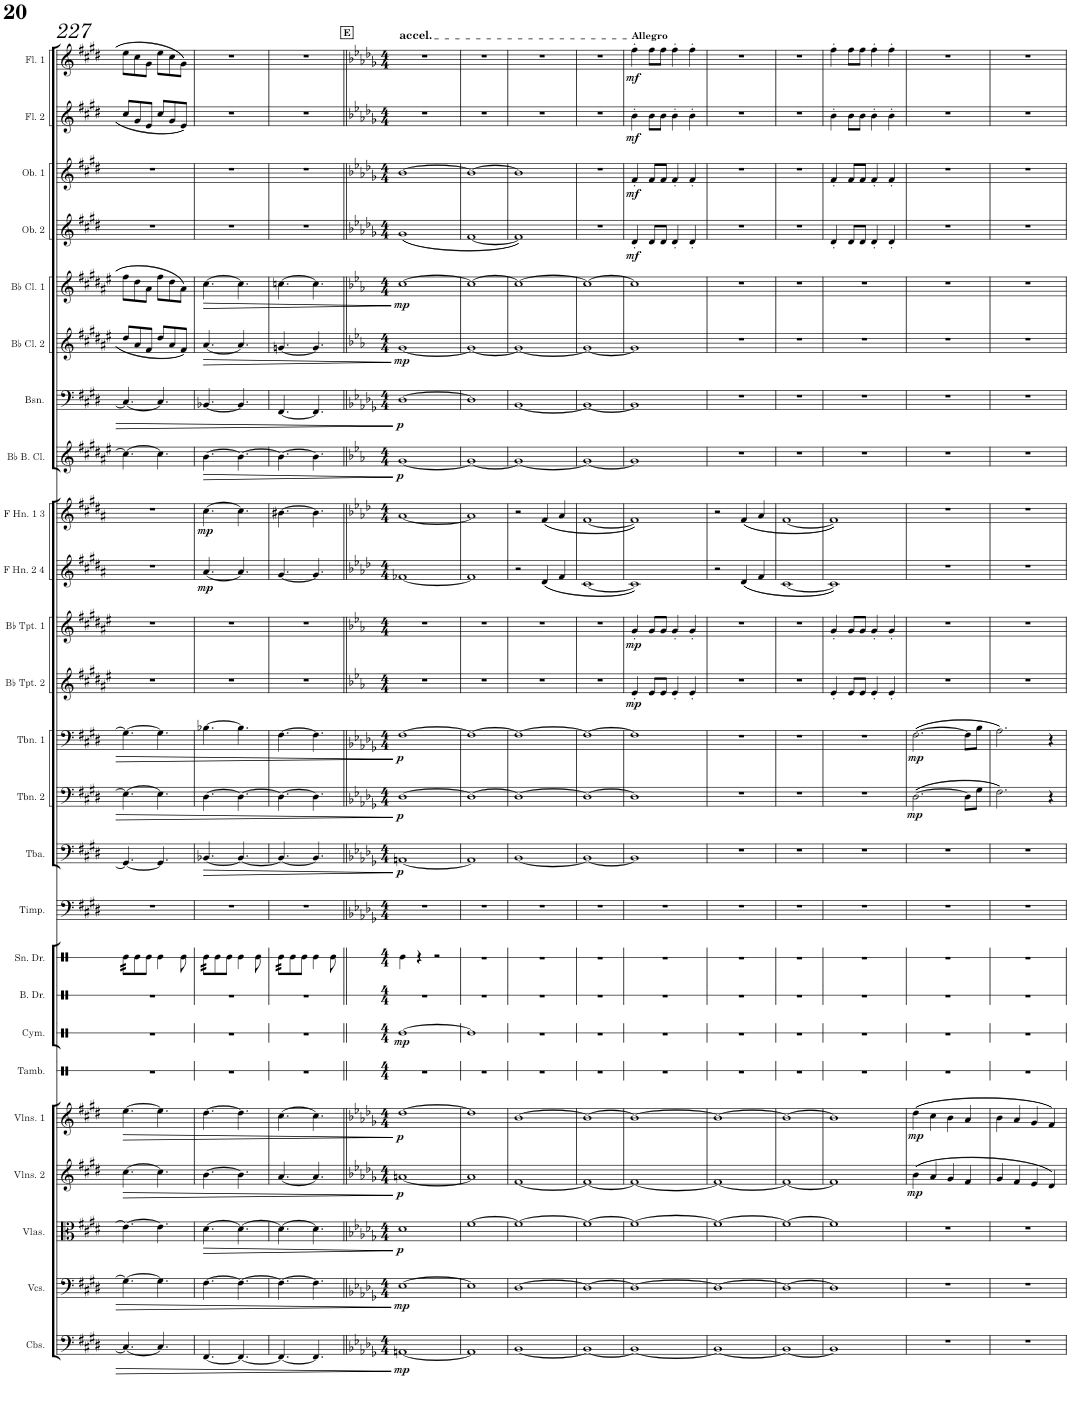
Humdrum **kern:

**kern	**dynam	**kern	**dynam	**kern	**dynam	**kern	**dynam	**kern	**dynam	**kern	**kern	**dynam	**kern	**kern	**kern	**kern	**dynam	**kern	**dynam	**kern	**dynam	**kern	**dynam	**kern	**dynam	**kern	**dynam	**kern	**dynam	**kern	**dynam	**kern	**dynam	**kern	**dynam	**kern	**dynam	**kern	**dynam	**kern	**dynam	**kern	**dynam	**kern	**dynam
*part25	*part25	*part24	*part24	*part23	*part23	*part22	*part22	*part21	*part21	*part20	*part19	*part19	*part18	*part17	*part16	*part15	*part15	*part14	*part14	*part13	*part13	*part12	*part12	*part11	*part11	*part10	*part10	*part9	*part9	*part8	*part8	*part7	*part7	*part6	*part6	*part5	*part5	*part4	*part4	*part3	*part3	*part2	*part2	*part1	*part1
*staff25	*staff25	*staff24	*staff24	*staff23	*staff23	*staff22	*staff22	*staff21	*staff21	*staff20	*staff19	*staff19	*staff18	*staff17	*staff16	*staff15	*staff15	*staff14	*staff14	*staff13	*staff13	*staff12	*staff12	*staff11	*staff11	*staff10	*staff10	*staff9	*staff9	*staff8	*staff8	*staff7	*staff7	*staff6	*staff6	*staff5	*staff5	*staff4	*staff4	*staff3	*staff3	*staff2	*staff2	*staff1	*staff1
*I"Contrabasses	*	*I"Violoncellos	*	*I"Violas	*	*I"Violins 2	*	*I"Violins 1	*	*I"Tambourine	*I"Cymbal	*	*I"Bass Drum	*I"Snare Drum	*I"Timpani	*I"Tuba	*	*I"Trombone 2	*	*I"Trombone 1	*	*I"Bb Trumpet 2	*	*I"Bb Trumpet 1	*	*I"F Horn 2 &amp; 4	*	*I"F Horn 1 &amp; 3	*	*I"Bb Bass Clarinet	*	*I"Bassoon	*	*I"Bb Clarinet 2	*	*I"Bb Clarinet 1	*	*I"Oboe 2	*	*I"Oboe 1	*	*I"Flute 2	*	*I"Flute 1	*
*I'Cbs.	*	*I'Vcs.	*	*I'Vlas.	*	*I'Vlns. 2	*	*I'Vlns. 1	*	*I'Tamb.	*I'Cym.	*	*I'B. Dr.	*I'Sn. Dr.	*I'Timp.	*I'Tba.	*	*I'Tbn. 2	*	*I'Tbn. 1	*	*I'Bb Tpt. 2	*	*I'Bb Tpt. 1	*	*I'F Hn. 2 4	*	*I'F Hn. 1 3	*	*I'Bb B. Cl.	*	*I'Bsn.	*	*I'Bb Cl. 2	*	*I'Bb Cl. 1	*	*I'Ob. 2	*	*I'Ob. 1	*	*I'Fl. 2	*	*I'Fl. 1	*
!!LO:PB:g=z
*clefF4	*	*clefF4	*	*clefC3	*	*clefG2	*	*clefG2	*	*clefX	*clefX	*	*clefX	*clefX	*clefF4	*clefF4	*	*clefF4	*	*clefF4	*	*clefG2	*	*clefG2	*	*clefG2	*	*clefG2	*	*clefG2	*	*clefF4	*	*clefG2	*	*clefG2	*	*clefG2	*	*clefG2	*	*clefG2	*	*clefG2	*
*Trd7c12	*	*	*	*	*	*	*	*	*	*	*	*	*	*	*	*	*	*	*	*	*	*Trd1c2	*	*Trd1c2	*	*Trd4c7	*	*Trd4c7	*	*Trd8c14	*	*	*	*Trd1c2	*	*Trd1c2	*	*	*	*	*	*	*	*	*
*k[f#c#g#d#]	*	*k[f#c#g#d#]	*	*k[f#c#g#d#]	*	*k[f#c#g#d#]	*	*k[f#c#g#d#]	*	*k[]	*k[]	*	*k[]	*k[]	*k[f#c#g#d#]	*k[f#c#g#d#]	*	*k[f#c#g#d#]	*	*k[f#c#g#d#]	*	*k[f#c#g#d#a#e#]	*	*k[f#c#g#d#a#e#]	*	*k[f#c#g#d#a#]	*	*k[f#c#g#d#a#]	*	*k[f#c#g#d#a#e#]	*	*k[f#c#g#d#]	*	*k[f#c#g#d#a#e#]	*	*k[f#c#g#d#a#e#]	*	*k[f#c#g#d#]	*	*k[f#c#g#d#]	*	*k[f#c#g#d#]	*	*k[f#c#g#d#]	*
*M6/8	*	*M6/8	*	*M6/8	*	*M6/8	*	*M6/8	*	*M6/8	*M6/8	*	*M6/8	*M6/8	*M6/8	*M6/8	*	*M6/8	*	*M6/8	*	*M6/8	*	*M6/8	*	*M6/8	*	*M6/8	*	*M6/8	*	*M6/8	*	*M6/8	*	*M6/8	*	*M6/8	*	*M6/8	*	*M6/8	*	*M6/8	*
=227	=227	=227	=227	=227	=227	=227	=227	=227	=227	=227	=227	=227	=227	=227	=227	=227	=227	=227	=227	=227	=227	=227	=227	=227	=227	=227	=227	=227	=227	=227	=227	=227	=227	=227	=227	=227	=227	=227	=227	=227	=227	=227	=227	=227	=227
!	!	!	!	!	!	!	!LO:HP:b	!	!LO:HP:b	!	!	!	!	!	!	!	!	!	!	!	!	!	!	!	!	!	!	!	!	!	!	!	!	!	!	!	!	!	!	!	!	!	!	!	!
*	*	*	*	*	*	*	*	*	*	*	*	*	*	*tremolo	*	*	*	*	*	*	*	*	*	*	*	*	*	*	*	*	*	*	*	*	*	*	*	*	*	*	*	*	*	*	*
4.C#/_	.	4.G#\_	.	4.e\_	.	[4.cc#\	>	[4.ee\	>	2.r	2.r	.	2.r	32Re\LLL	2.r	4.GG#/_	.	4.E\_	.	4.G#\_	.	2.r	.	2.r	.	2.r	.	2.r	.	4.cc#\_	.	4.C#/_	.	8dd#/L	.	8ff#\L	.	2.r	.	2.r	.	8cc#/L	.	8ee\L	.
.	.	.	.	.	.	.	.	.	.	.	.	.	.	32Re\	.	.	.	.	.	.	.	.	.	.	.	.	.	.	.	.	.	.	.	.	.	.	.	.	.	.	.	.	.	.	.
.	.	.	.	.	.	.	.	.	.	.	.	.	.	32Re\	.	.	.	.	.	.	.	.	.	.	.	.	.	.	.	.	.	.	.	.	.	.	.	.	.	.	.	.	.	.	.
.	.	.	.	.	.	.	.	.	.	.	.	.	.	32Re\	.	.	.	.	.	.	.	.	.	.	.	.	.	.	.	.	.	.	.	.	.	.	.	.	.	.	.	.	.	.	.
*	*	*	*	*	*	*	*	*	*	*	*	*	*	*Xtremolo	*	*	*	*	*	*	*	*	*	*	*	*	*	*	*	*	*	*	*	*	*	*	*	*	*	*	*	*	*	*	*
.	.	.	.	.	.	.	.	.	.	.	.	.	.	8Re\	.	.	.	.	.	.	.	.	.	.	.	.	.	.	.	.	.	.	.	8a#/	.	8dd#\	.	.	.	.	.	8g#/	.	8cc#\	.
.	.	.	.	.	.	.	.	.	.	.	.	.	.	8Re\J	.	.	.	.	.	.	.	.	.	.	.	.	.	.	.	.	.	.	.	8f#/J	.	8a#\J	.	.	.	.	.	8e/J	.	8g#\J	.
4.C#/]	.	4.G#\]	.	4.e\]	.	4.cc#\]	.	4.ee\]	.	.	.	.	.	4Re\	.	4.GG#/]	.	4.E\]	.	4.G#\]	.	.	.	.	.	.	.	.	.	4.cc#\]	.	4.C#/]	.	8dd#/L	.	8ff#\L	.	.	.	.	.	8cc#/L	.	8ee\L	.
.	.	.	.	.	.	.	.	.	.	.	.	.	.	.	.	.	.	.	.	.	.	.	.	.	.	.	.	.	.	.	.	.	.	8a#/	.	8dd#\	.	.	.	.	.	8g#/	.	8cc#\	.
.	.	.	.	.	.	.	.	.	.	.	.	.	.	8Re\	.	.	.	.	.	.	.	.	.	.	.	.	.	.	.	.	.	.	.	8f#/J	.	8a#\J	.	.	.	.	.	8e/J	.	8g#\J	.
=228	=228	=228	=228	=228	=228	=228	=228	=228	=228	=228	=228	=228	=228	=228	=228	=228	=228	=228	=228	=228	=228	=228	=228	=228	=228	=228	=228	=228	=228	=228	=228	=228	=228	=228	=228	=228	=228	=228	=228	=228	=228	=228	=228	=228	=228
!	!	!	!	!	!LO:HP:b	!	!	!	!	!	!	!	!	!	!	!	!LO:HP:b	!	!	!	!	!	!	!	!	!	!LO:DY:b	!	!LO:DY:b	!	!LO:HP:b	!	!	!	!LO:HP:b	!	!LO:HP:b	!	!	!	!	!	!	!	!
*	*	*	*	*	*	*	*	*	*	*	*	*	*	*tremolo	*	*	*	*	*	*	*	*	*	*	*	*	*	*	*	*	*	*	*	*	*	*	*	*	*	*	*	*	*	*	*
[4.FF#/	.	[4.F#\	.	[4.d#\	>	[4.b\	.	[4.dd#\	.	2.r	2.r	.	2.r	32Re\LLL	2.r	[4.BB-X/	>	[4.D#\	.	[4.B-X\	.	2.r	.	2.r	.	[4.a#/	mp	[4.cc#\	mp	[4.b\	>	[4.BB-X/	.	[4.a#/	>	[4.cc#\	>	2.r	.	2.r	.	2.r	.	2.r	.
.	.	.	.	.	.	.	.	.	.	.	.	.	.	32Re\	.	.	.	.	.	.	.	.	.	.	.	.	.	.	.	.	.	.	.	.	.	.	.	.	.	.	.	.	.	.	.
.	.	.	.	.	.	.	.	.	.	.	.	.	.	32Re\	.	.	.	.	.	.	.	.	.	.	.	.	.	.	.	.	.	.	.	.	.	.	.	.	.	.	.	.	.	.	.
.	.	.	.	.	.	.	.	.	.	.	.	.	.	32Re\	.	.	.	.	.	.	.	.	.	.	.	.	.	.	.	.	.	.	.	.	.	.	.	.	.	.	.	.	.	.	.
*	*	*	*	*	*	*	*	*	*	*	*	*	*	*Xtremolo	*	*	*	*	*	*	*	*	*	*	*	*	*	*	*	*	*	*	*	*	*	*	*	*	*	*	*	*	*	*	*
.	.	.	.	.	.	.	.	.	.	.	.	.	.	8Re\	.	.	.	.	.	.	.	.	.	.	.	.	.	.	.	.	.	.	.	.	.	.	.	.	.	.	.	.	.	.	.
.	.	.	.	.	.	.	.	.	.	.	.	.	.	8Re\J	.	.	.	.	.	.	.	.	.	.	.	.	.	.	.	.	.	.	.	.	.	.	.	.	.	.	.	.	.	.	.
4.FF#/_	.	4.F#\_	.	4.d#\_	.	4.b\]	.	4.dd#\]	.	.	.	.	.	4Re\	.	4.BB-/_	.	4.D#\_	.	4.B-\]	.	.	.	.	.	4.a#/]	.	4.cc#\]	.	4.b\_	.	4.BB-/]	.	4.a#/]	.	4.cc#\]	.	.	.	.	.	.	.	.	.
.	.	.	.	.	.	.	.	.	.	.	.	.	.	8Re\	.	.	.	.	.	.	.	.	.	.	.	.	.	.	.	.	.	.	.	.	.	.	.	.	.	.	.	.	.	.	.
=229	=229	=229	=229	=229	=229	=229	=229	=229	=229	=229	=229	=229	=229	=229	=229	=229	=229	=229	=229	=229	=229	=229	=229	=229	=229	=229	=229	=229	=229	=229	=229	=229	=229	=229	=229	=229	=229	=229	=229	=229	=229	=229	=229	=229	=229
*	*	*	*	*	*	*	*	*	*	*	*	*	*	*tremolo	*	*	*	*	*	*	*	*	*	*	*	*	*	*	*	*	*	*	*	*	*	*	*	*	*	*	*	*	*	*	*
4.FF#/_	.	4.F#\_	.	4.d#\_	.	[4.a/	.	[4.cc#\	.	2.r	2.r	.	2.r	32Re\LLL	2.r	4.BB-/_	.	4.D#\_	.	[4.F#\	.	2.r	.	2.r	.	[4.g#/	.	[4.b#X\	.	4.b\_	.	[4.FF#/	.	[4.gn/	.	[4.ccn\	.	2.r	.	2.r	.	2.r	.	2.r	.
.	.	.	.	.	.	.	.	.	.	.	.	.	.	32Re\	.	.	.	.	.	.	.	.	.	.	.	.	.	.	.	.	.	.	.	.	.	.	.	.	.	.	.	.	.	.	.
.	.	.	.	.	.	.	.	.	.	.	.	.	.	32Re\	.	.	.	.	.	.	.	.	.	.	.	.	.	.	.	.	.	.	.	.	.	.	.	.	.	.	.	.	.	.	.
.	.	.	.	.	.	.	.	.	.	.	.	.	.	32Re\	.	.	.	.	.	.	.	.	.	.	.	.	.	.	.	.	.	.	.	.	.	.	.	.	.	.	.	.	.	.	.
*	*	*	*	*	*	*	*	*	*	*	*	*	*	*Xtremolo	*	*	*	*	*	*	*	*	*	*	*	*	*	*	*	*	*	*	*	*	*	*	*	*	*	*	*	*	*	*	*
.	.	.	.	.	.	.	.	.	.	.	.	.	.	8Re\	.	.	.	.	.	.	.	.	.	.	.	.	.	.	.	.	.	.	.	.	.	.	.	.	.	.	.	.	.	.	.
.	.	.	.	.	.	.	.	.	.	.	.	.	.	8Re\J	.	.	.	.	.	.	.	.	.	.	.	.	.	.	.	.	.	.	.	.	.	.	.	.	.	.	.	.	.	.	.
4.FF#/]	.	4.F#\]	.	4.d#\]	.	4.a/]	.	4.cc#\]	.	.	.	.	.	4Re\	.	4.BB-/]	.	4.D#\]	.	4.F#\]	.	.	.	.	.	4.g#/]	.	4.b#\]	.	4.b\]	.	4.FF#/]	.	4.g/]	.	4.cc\]	.	.	.	.	.	.	.	.	.
.	.	.	.	.	.	.	.	.	.	.	.	.	.	8Re\	.	.	.	.	.	.	.	.	.	.	.	.	.	.	.	.	.	.	.	.	.	.	.	.	.	.	.	.	.	.	.
.	.	.	.	.	]	.	]	.	]	.	.	.	.	.	.	.	]	.	.	.	.	.	.	.	.	.	.	.	.	.	]	.	.	.	]	.	]	.	.	.	.	.	.	.	.
!!LO:REH:place=s1:a:B:cj:t=E
=230||	=230||	=230||	=230||	=230||	=230||	=230||	=230||	=230||	=230||	=230||	=230||	=230||	=230||	=230||	=230||	=230||	=230||	=230||	=230||	=230||	=230||	=230||	=230||	=230||	=230||	=230||	=230||	=230||	=230||	=230||	=230||	=230||	=230||	=230||	=230||	=230||	=230||	=230||	=230||	=230||	=230||	=230||	=230||	=230||	=230||
*k[b-e-a-d-g-]	*	*k[b-e-a-d-g-]	*	*k[b-e-a-d-g-]	*	*k[b-e-a-d-g-]	*	*k[b-e-a-d-g-]	*	*	*	*	*	*	*k[b-e-a-d-g-]	*k[b-e-a-d-g-]	*	*k[b-e-a-d-g-]	*	*k[b-e-a-d-g-]	*	*k[b-e-a-]	*	*k[b-e-a-]	*	*k[b-e-a-d-]	*	*k[b-e-a-d-]	*	*k[b-e-a-]	*	*k[b-e-a-d-g-]	*	*k[b-e-a-]	*	*k[b-e-a-]	*	*k[b-e-a-d-g-]	*	*k[b-e-a-d-g-]	*	*k[b-e-a-d-g-]	*	*k[b-e-a-d-g-]	*
*M4/4	*	*M4/4	*	*M4/4	*	*M4/4	*	*M4/4	*	*M4/4	*M4/4	*	*M4/4	*M4/4	*M4/4	*M4/4	*	*M4/4	*	*M4/4	*	*M4/4	*	*M4/4	*	*M4/4	*	*M4/4	*	*M4/4	*	*M4/4	*	*M4/4	*	*M4/4	*	*M4/4	*	*M4/4	*	*M4/4	*	*M4/4	*
!	!	!	!	!	!	!	!	!	!	!	!	!	!	!	!	!	!	!	!	!	!	!	!	!	!	!	!	!	!	!	!	!	!	!	!	!	!	!	!	!	!	!	!	!LO:TX:a:t=accel.	!
!	!LO:DY:b	!	!LO:DY:b	!	!LO:DY:b	!	!LO:DY:b	!	!LO:DY:b	!	!	!LO:DY:b	!	!	!	!	!LO:DY:b	!	!LO:DY:b	!	!LO:DY:b	!	!	!	!	!	!	!	!	!	!LO:DY:b	!	!LO:DY:b	!	!LO:DY:b	!	!LO:DY:b	!	!	!	!	!	!	!	!
[1AAn	mp	[1E-	mp	1d-	p	[1an	p	[1dd-	p	1r	[1Re	mp	1r	4Re\	1r	[1AAn	p	[1D-	p	[1F	p	1r	.	1r	.	[1f-X	.	[1a-	.	[1g	p	[1D-	p	[1g	mp	[1cc	mp	(1g-	.	[1b-	.	1r	.	1r	.
.	.	.	.	.	.	.	.	.	.	.	.	.	.	4r	.	.	.	.	.	.	.	.	.	.	.	.	.	.	.	.	.	.	.	.	.	.	.	.	.	.	.	.	.	.	.
.	.	.	.	.	.	.	.	.	.	.	.	.	.	2r	.	.	.	.	.	.	.	.	.	.	.	.	.	.	.	.	.	.	.	.	.	.	.	.	.	.	.	.	.	.	.
=231	=231	=231	=231	=231	=231	=231	=231	=231	=231	=231	=231	=231	=231	=231	=231	=231	=231	=231	=231	=231	=231	=231	=231	=231	=231	=231	=231	=231	=231	=231	=231	=231	=231	=231	=231	=231	=231	=231	=231	=231	=231	=231	=231	=231	=231
1AA]	.	1E-]	.	[1f	.	1a]	.	1dd-]	.	1r	1Re]	.	1r	1r	1r	1AA]	.	1D-_	.	1F_	.	1r	.	1r	.	1f-]	.	1a-]	.	1g_	.	1D-]	.	1g_	.	1cc_	.	[1f	.	1b-_	.	1r	.	1r	.
=232	=232	=232	=232	=232	=232	=232	=232	=232	=232	=232	=232	=232	=232	=232	=232	=232	=232	=232	=232	=232	=232	=232	=232	=232	=232	=232	=232	=232	=232	=232	=232	=232	=232	=232	=232	=232	=232	=232	=232	=232	=232	=232	=232	=232	=232
[1BB-	.	[1D-	.	1f_	.	[1f	.	[1b-	.	1r	1r	.	1r	1r	1r	[1BB-	.	1D-_	.	1F_	.	1r	.	1r	.	2r	.	2r	.	1g_	.	[1BB-	.	1g_	.	1cc_	.	1f])	.	1b-]	.	1r	.	1r	.
.	.	.	.	.	.	.	.	.	.	.	.	.	.	.	.	.	.	.	.	.	.	.	.	.	.	(4d-/	.	(4f/	.	.	.	.	.	.	.	.	.	.	.	.	.	.	.	.	.
.	.	.	.	.	.	.	.	.	.	.	.	.	.	.	.	.	.	.	.	.	.	.	.	.	.	4f/	.	4a-/	.	.	.	.	.	.	.	.	.	.	.	.	.	.	.	.	.
=233	=233	=233	=233	=233	=233	=233	=233	=233	=233	=233	=233	=233	=233	=233	=233	=233	=233	=233	=233	=233	=233	=233	=233	=233	=233	=233	=233	=233	=233	=233	=233	=233	=233	=233	=233	=233	=233	=233	=233	=233	=233	=233	=233	=233	=233
1BB-_	.	1D-_	.	1f_	.	1f_	.	1b-_	.	1r	1r	.	1r	1r	1r	1BB-_	.	1D-_	.	1F_	.	1r	.	1r	.	[1c	.	[1f	.	1g_	.	1BB-_	.	1g_	.	1cc_	.	1r	.	1r	.	1r	.	1r	.
=234	=234	=234	=234	=234	=234	=234	=234	=234	=234	=234	=234	=234	=234	=234	=234	=234	=234	=234	=234	=234	=234	=234	=234	=234	=234	=234	=234	=234	=234	=234	=234	=234	=234	=234	=234	=234	=234	=234	=234	=234	=234	=234	=234	=234	=234
!	!	!	!	!	!	!	!	!	!	!	!	!	!	!	!	!	!	!	!	!	!	!	!	!	!	!	!	!	!	!	!	!	!	!	!	!	!	!	!	!	!	!	!	!LO:TX:a:B:t=Allegro	!
!	!	!	!	!	!	!	!	!	!	!	!	!	!	!	!	!	!	!	!	!	!	!	!LO:DY:b	!	!LO:DY:b	!	!	!	!	!	!	!	!	!	!	!	!	!	!LO:DY:b	!	!LO:DY:b	!	!LO:DY:b	!	!LO:DY:b
1BB-_	.	1D-_	.	1f_	.	1f_	.	1b-_	.	1r	1r	.	1r	1r	1r	1BB-]	.	1D-]	.	1F]	.	4e-'/	mp	4g'/	mp	1c])	.	1f])	.	1g]	.	1BB-]	.	1g]	.	1cc]	.	4d-'/	mf	4f'/	mf	4b-'\	mf	4ff'\	mf
.	.	.	.	.	.	.	.	.	.	.	.	.	.	.	.	.	.	.	.	.	.	8e-/L	.	8g/L	.	.	.	.	.	.	.	.	.	.	.	.	.	8d-/L	.	8f/L	.	8b-\L	.	8ff\L	.
.	.	.	.	.	.	.	.	.	.	.	.	.	.	.	.	.	.	.	.	.	.	8e-/J	.	8g/J	.	.	.	.	.	.	.	.	.	.	.	.	.	8d-/J	.	8f/J	.	8b-\J	.	8ff\J	.
.	.	.	.	.	.	.	.	.	.	.	.	.	.	.	.	.	.	.	.	.	.	4e-'/	.	4g'/	.	.	.	.	.	.	.	.	.	.	.	.	.	4d-'/	.	4f'/	.	4b-'\	.	4ff'\	.
.	.	.	.	.	.	.	.	.	.	.	.	.	.	.	.	.	.	.	.	.	.	4e-'/	.	4g'/	.	.	.	.	.	.	.	.	.	.	.	.	.	4d-'/	.	4f'/	.	4b-'\	.	4ff'\	.
=235	=235	=235	=235	=235	=235	=235	=235	=235	=235	=235	=235	=235	=235	=235	=235	=235	=235	=235	=235	=235	=235	=235	=235	=235	=235	=235	=235	=235	=235	=235	=235	=235	=235	=235	=235	=235	=235	=235	=235	=235	=235	=235	=235	=235	=235
1BB-_	.	1D-_	.	1f_	.	1f_	.	1b-_	.	1r	1r	.	1r	1r	1r	1r	.	1r	.	1r	.	1r	.	1r	.	2r	.	2r	.	1r	.	1r	.	1r	.	1r	.	1r	.	1r	.	1r	.	1r	.
.	.	.	.	.	.	.	.	.	.	.	.	.	.	.	.	.	.	.	.	.	.	.	.	.	.	(4d-/	.	(4f/	.	.	.	.	.	.	.	.	.	.	.	.	.	.	.	.	.
.	.	.	.	.	.	.	.	.	.	.	.	.	.	.	.	.	.	.	.	.	.	.	.	.	.	4f/	.	4a-/	.	.	.	.	.	.	.	.	.	.	.	.	.	.	.	.	.
=236	=236	=236	=236	=236	=236	=236	=236	=236	=236	=236	=236	=236	=236	=236	=236	=236	=236	=236	=236	=236	=236	=236	=236	=236	=236	=236	=236	=236	=236	=236	=236	=236	=236	=236	=236	=236	=236	=236	=236	=236	=236	=236	=236	=236	=236
1BB-_	.	1D-_	.	1f_	.	1f_	.	1b-_	.	1r	1r	.	1r	1r	1r	1r	.	1r	.	1r	.	1r	.	1r	.	[1c	.	[1f	.	1r	.	1r	.	1r	.	1r	.	1r	.	1r	.	1r	.	1r	.
=237	=237	=237	=237	=237	=237	=237	=237	=237	=237	=237	=237	=237	=237	=237	=237	=237	=237	=237	=237	=237	=237	=237	=237	=237	=237	=237	=237	=237	=237	=237	=237	=237	=237	=237	=237	=237	=237	=237	=237	=237	=237	=237	=237	=237	=237
1BB-]	.	1D-]	.	1f]	.	1f]	.	1b-]	.	1r	1r	.	1r	1r	1r	1r	.	1r	.	1r	.	4e-'/	.	4g'/	.	1c])	.	1f])	.	1r	.	1r	.	1r	.	1r	.	4d-'/	.	4f'/	.	4b-'\	.	4ff'\	.
.	.	.	.	.	.	.	.	.	.	.	.	.	.	.	.	.	.	.	.	.	.	8e-/L	.	8g/L	.	.	.	.	.	.	.	.	.	.	.	.	.	8d-/L	.	8f/L	.	8b-\L	.	8ff\L	.
.	.	.	.	.	.	.	.	.	.	.	.	.	.	.	.	.	.	.	.	.	.	8e-/J	.	8g/J	.	.	.	.	.	.	.	.	.	.	.	.	.	8d-/J	.	8f/J	.	8b-\J	.	8ff\J	.
.	.	.	.	.	.	.	.	.	.	.	.	.	.	.	.	.	.	.	.	.	.	4e-'/	.	4g'/	.	.	.	.	.	.	.	.	.	.	.	.	.	4d-'/	.	4f'/	.	4b-'\	.	4ff'\	.
.	.	.	.	.	.	.	.	.	.	.	.	.	.	.	.	.	.	.	.	.	.	4e-'/	.	4g'/	.	.	.	.	.	.	.	.	.	.	.	.	.	4d-'/	.	4f'/	.	4b-'\	.	4ff'\	.
=238	=238	=238	=238	=238	=238	=238	=238	=238	=238	=238	=238	=238	=238	=238	=238	=238	=238	=238	=238	=238	=238	=238	=238	=238	=238	=238	=238	=238	=238	=238	=238	=238	=238	=238	=238	=238	=238	=238	=238	=238	=238	=238	=238	=238	=238
!	!	!	!	!	!	!	!LO:DY:b	!	!LO:DY:b	!	!	!	!	!	!	!	!	!	!LO:DY:b	!	!LO:DY:b	!	!	!	!	!	!	!	!	!	!	!	!	!	!	!	!	!	!	!	!	!	!	!	!
1r	.	1r	.	1r	.	(4b-\	mp	(4dd-\	mp	1r	1r	.	1r	1r	1r	1r	.	(>[2.D-\	mp	(>[2.F\	mp	1r	.	1r	.	1r	.	1r	.	1r	.	1r	.	1r	.	1r	.	1r	.	1r	.	1r	.	1r	.
.	.	.	.	.	.	4a-/	.	4cc\	.	.	.	.	.	.	.	.	.	.	.	.	.	.	.	.	.	.	.	.	.	.	.	.	.	.	.	.	.	.	.	.	.	.	.	.	.
.	.	.	.	.	.	4g-/	.	4b-\	.	.	.	.	.	.	.	.	.	.	.	.	.	.	.	.	.	.	.	.	.	.	.	.	.	.	.	.	.	.	.	.	.	.	.	.	.
.	.	.	.	.	.	4f/	.	4a-/	.	.	.	.	.	.	.	.	.	8D-\L]	.	8F\L]	.	.	.	.	.	.	.	.	.	.	.	.	.	.	.	.	.	.	.	.	.	.	.	.	.
.	.	.	.	.	.	.	.	.	.	.	.	.	.	.	.	.	.	8G-\J	.	8B-\J	.	.	.	.	.	.	.	.	.	.	.	.	.	.	.	.	.	.	.	.	.	.	.	.	.
=239	=239	=239	=239	=239	=239	=239	=239	=239	=239	=239	=239	=239	=239	=239	=239	=239	=239	=239	=239	=239	=239	=239	=239	=239	=239	=239	=239	=239	=239	=239	=239	=239	=239	=239	=239	=239	=239	=239	=239	=239	=239	=239	=239	=239	=239
1r	.	1r	.	1r	.	4g-/	.	4b-\	.	1r	1r	.	1r	1r	1r	1r	.	2.F\)	.	2.A-\)	.	1r	.	1r	.	1r	.	1r	.	1r	.	1r	.	1r	.	1r	.	1r	.	1r	.	1r	.	1r	.
.	.	.	.	.	.	4f/	.	4a-/	.	.	.	.	.	.	.	.	.	.	.	.	.	.	.	.	.	.	.	.	.	.	.	.	.	.	.	.	.	.	.	.	.	.	.	.	.
.	.	.	.	.	.	4e-/	.	4g-/	.	.	.	.	.	.	.	.	.	.	.	.	.	.	.	.	.	.	.	.	.	.	.	.	.	.	.	.	.	.	.	.	.	.	.	.	.
.	.	.	.	.	.	4d-/)	.	4f/)	.	.	.	.	.	.	.	.	.	4r	.	4r	.	.	.	.	.	.	.	.	.	.	.	.	.	.	.	.	.	.	.	.	.	.	.	.	.
=	=	=	=	=	=	=	=	=	=	=	=	=	=	=	=	=	=	=	=	=	=	=	=	=	=	=	=	=	=	=	=	=	=	=	=	=	=	=	=	=	=	=	=	=	=
*-	*-	*-	*-	*-	*-	*-	*-	*-	*-	*-	*-	*-	*-	*-	*-	*-	*-	*-	*-	*-	*-	*-	*-	*-	*-	*-	*-	*-	*-	*-	*-	*-	*-	*-	*-	*-	*-	*-	*-	*-	*-	*-	*-	*-	*-
